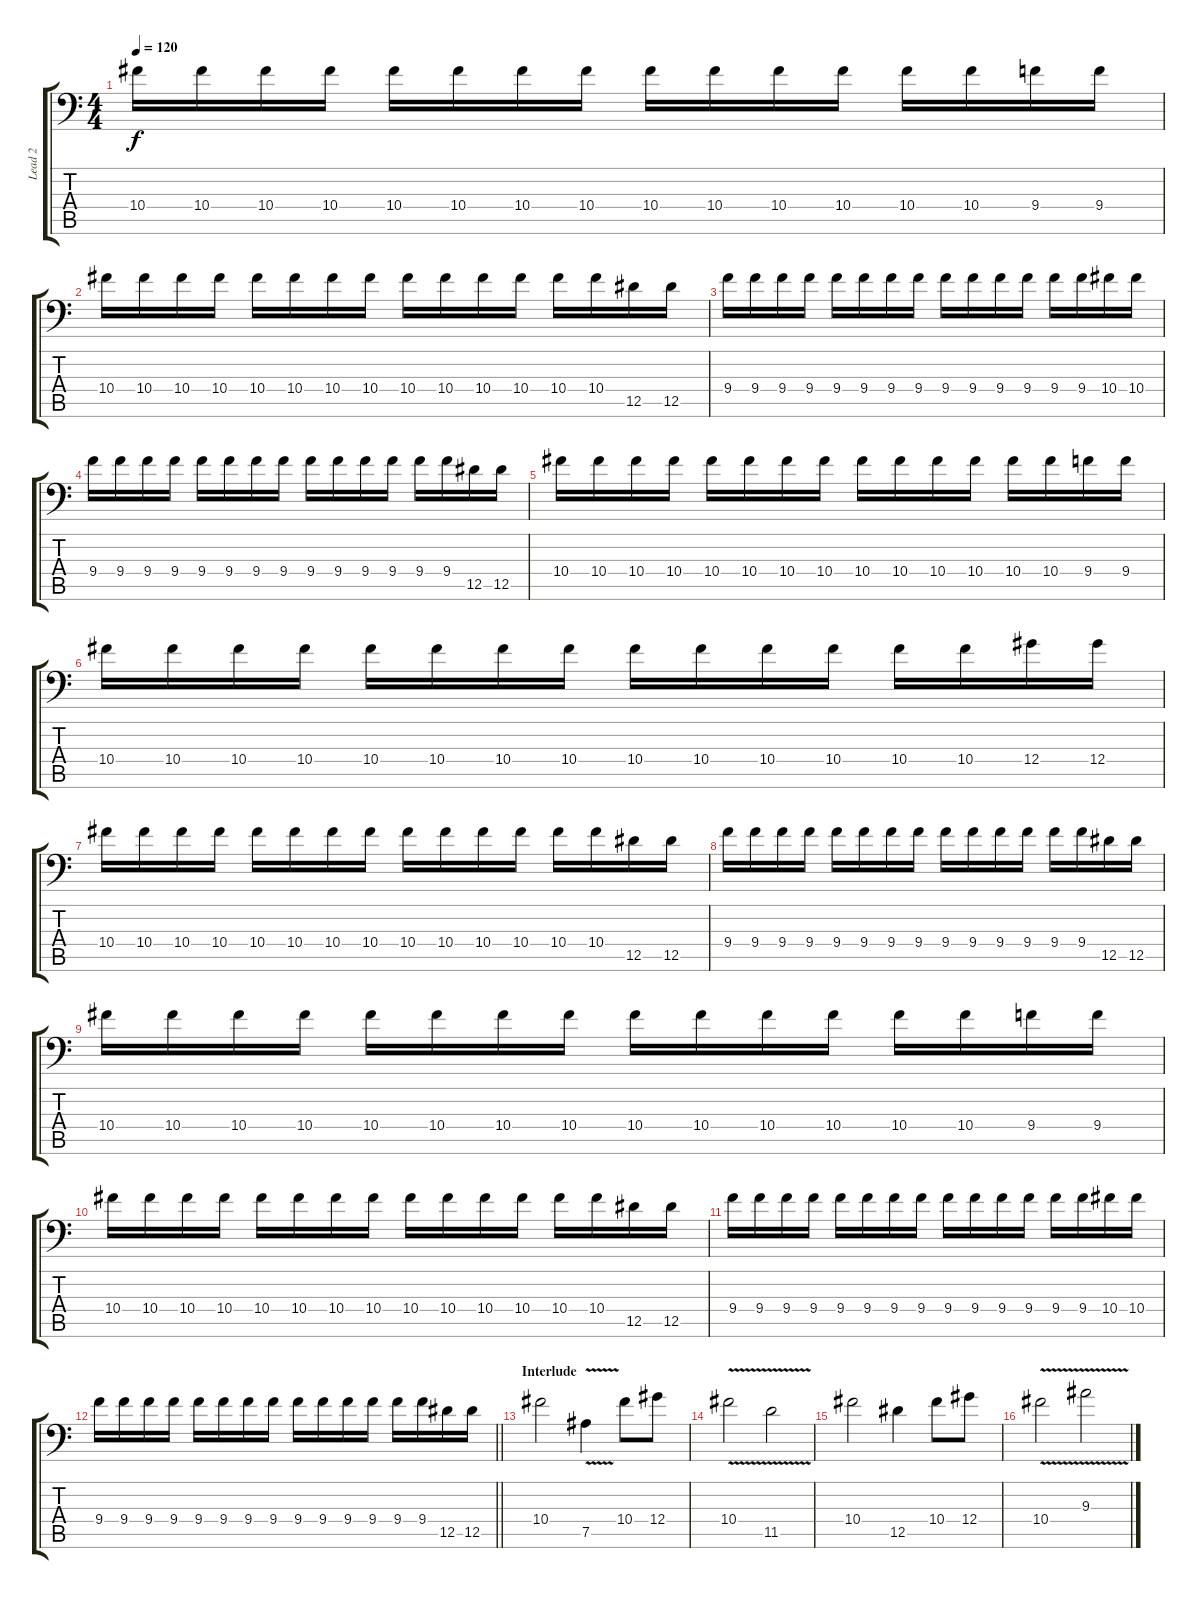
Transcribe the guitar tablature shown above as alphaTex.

\track ("Lead 2" "Lead 2") {instrument overdrivenguitar}
\staff {score tabs}
\tuning (Bb3 F3 Db3 Ab2 Eb2 Bb1) {hide}
\ts (4 4)
\tempo 120
\clef f4
\ks c
10.4.16{dy f} 10.4.16 10.4.16 10.4.16 10.4.16 10.4.16 10.4.16 10.4.16 10.4.16 10.4.16 10.4.16 10.4.16 10.4.16 10.4.16 9.4.16 9.4.16 |
10.4.16 10.4.16 10.4.16 10.4.16 10.4.16 10.4.16 10.4.16 10.4.16 10.4.16 10.4.16 10.4.16 10.4.16 10.4.16 10.4.16 12.5.16 12.5.16 |
9.4.16 9.4.16 9.4.16 9.4.16 9.4.16 9.4.16 9.4.16 9.4.16 9.4.16 9.4.16 9.4.16 9.4.16 9.4.16 9.4.16 10.4.16 10.4.16 |
9.4.16 9.4.16 9.4.16 9.4.16 9.4.16 9.4.16 9.4.16 9.4.16 9.4.16 9.4.16 9.4.16 9.4.16 9.4.16 9.4.16 12.5.16 12.5.16 |
10.4.16 10.4.16 10.4.16 10.4.16 10.4.16 10.4.16 10.4.16 10.4.16 10.4.16 10.4.16 10.4.16 10.4.16 10.4.16 10.4.16 9.4.16 9.4.16 |
10.4.16 10.4.16 10.4.16 10.4.16 10.4.16 10.4.16 10.4.16 10.4.16 10.4.16 10.4.16 10.4.16 10.4.16 10.4.16 10.4.16 12.4.16 12.4.16 |
10.4.16 10.4.16 10.4.16 10.4.16 10.4.16 10.4.16 10.4.16 10.4.16 10.4.16 10.4.16 10.4.16 10.4.16 10.4.16 10.4.16 12.5.16 12.5.16 |
9.4.16 9.4.16 9.4.16 9.4.16 9.4.16 9.4.16 9.4.16 9.4.16 9.4.16 9.4.16 9.4.16 9.4.16 9.4.16 9.4.16 12.5.16 12.5.16 |
10.4.16 10.4.16 10.4.16 10.4.16 10.4.16 10.4.16 10.4.16 10.4.16 10.4.16 10.4.16 10.4.16 10.4.16 10.4.16 10.4.16 9.4.16 9.4.16 |
10.4.16 10.4.16 10.4.16 10.4.16 10.4.16 10.4.16 10.4.16 10.4.16 10.4.16 10.4.16 10.4.16 10.4.16 10.4.16 10.4.16 12.5.16 12.5.16 |
9.4.16 9.4.16 9.4.16 9.4.16 9.4.16 9.4.16 9.4.16 9.4.16 9.4.16 9.4.16 9.4.16 9.4.16 9.4.16 9.4.16 10.4.16 10.4.16 |
\barLineRight lightlight
9.4.16 9.4.16 9.4.16 9.4.16 9.4.16 9.4.16 9.4.16 9.4.16 9.4.16 9.4.16 9.4.16 9.4.16 9.4.16 9.4.16 12.5.16 12.5.16 |
\section ("" "Interlude")
10.4.2 7.5{v}.4 10.4.8 12.4.8 |
10.4{v}.2 11.5{v}.2 |
10.4.2 12.5.4 10.4.8 12.4.8 |
10.4{v}.2 9.3{v}.2
